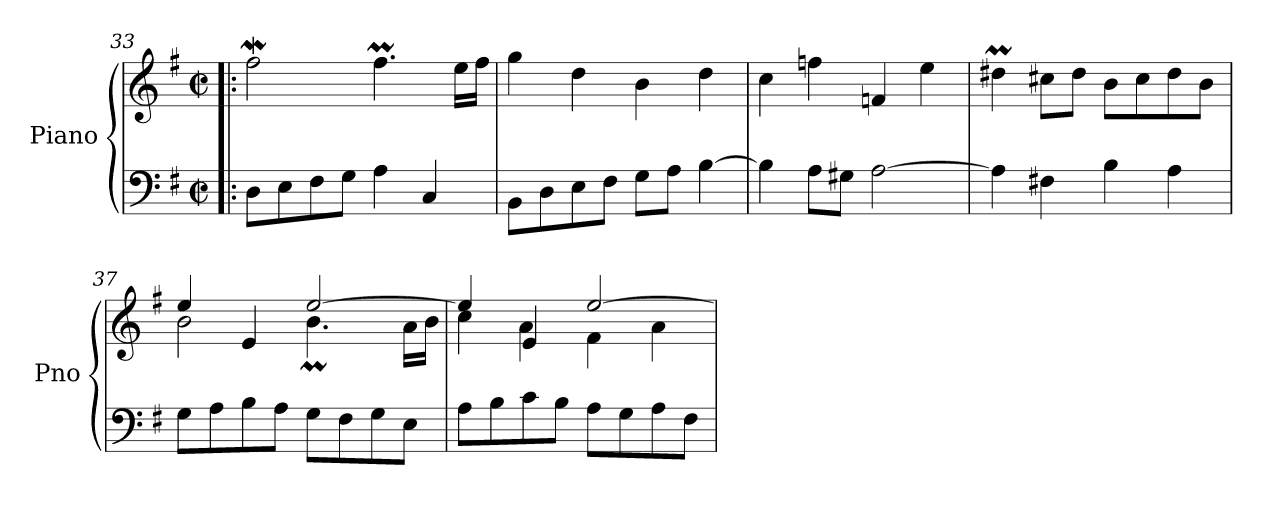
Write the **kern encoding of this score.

**kern	**kern
*part1	*part1
*staff2	*staff1
*I"Piano	*
*I'Pno	*
!!LO:LB:g=z
*clefF4	*clefG2
*k[f#]	*k[f#]
*M2/2	*M2/2
*met(c|)	*met(c|)
=33!|:	=33!|:
8D\L	2ff#W\
8E\	.
8F#\	.
8G\J	.
4A\	4.ff#m\
4C/	.
.	16ee\LL
.	16ff#\JJ
=34	=34
8BB\L	4gg\
8D\	.
8E\	4dd\
8F#\J	.
8G\L	4b\
8A\J	.
[4B\	4dd\
=35	=35
4B\]	4cc\
8A\L	4ffn\
8G#X\J	.
[2A\	4fn/
.	4ee\
=36	=36
4A\]	4dd#Xm\
4F#X\	8cc#X\L
.	8dd#\J
4B\	8b\L
.	8cc#\
4A\	8dd#\
.	8b\J
=37	=37
*	*^
8G\L	4ee/	2b\
8A\	.	.
8B\	4e/	.
8A\J	.	.
8G\L	[2ee/	4.bm\
8F#\	.	.
8G\	.	.
8E\J	.	16a\LL
.	.	16b\JJ
!!LO:LB:g=z	!!
=38	=38	=38
8A\L	4ee/]	4cc\
8B\	.	.
8c\	4e/	4a\
8B\J	.	.
8A\L	[2ee/	4f#\
8G\	.	.
8A\	.	4a\
8F#\J	.	.
*	*v	*v
=	=
*-	*-
